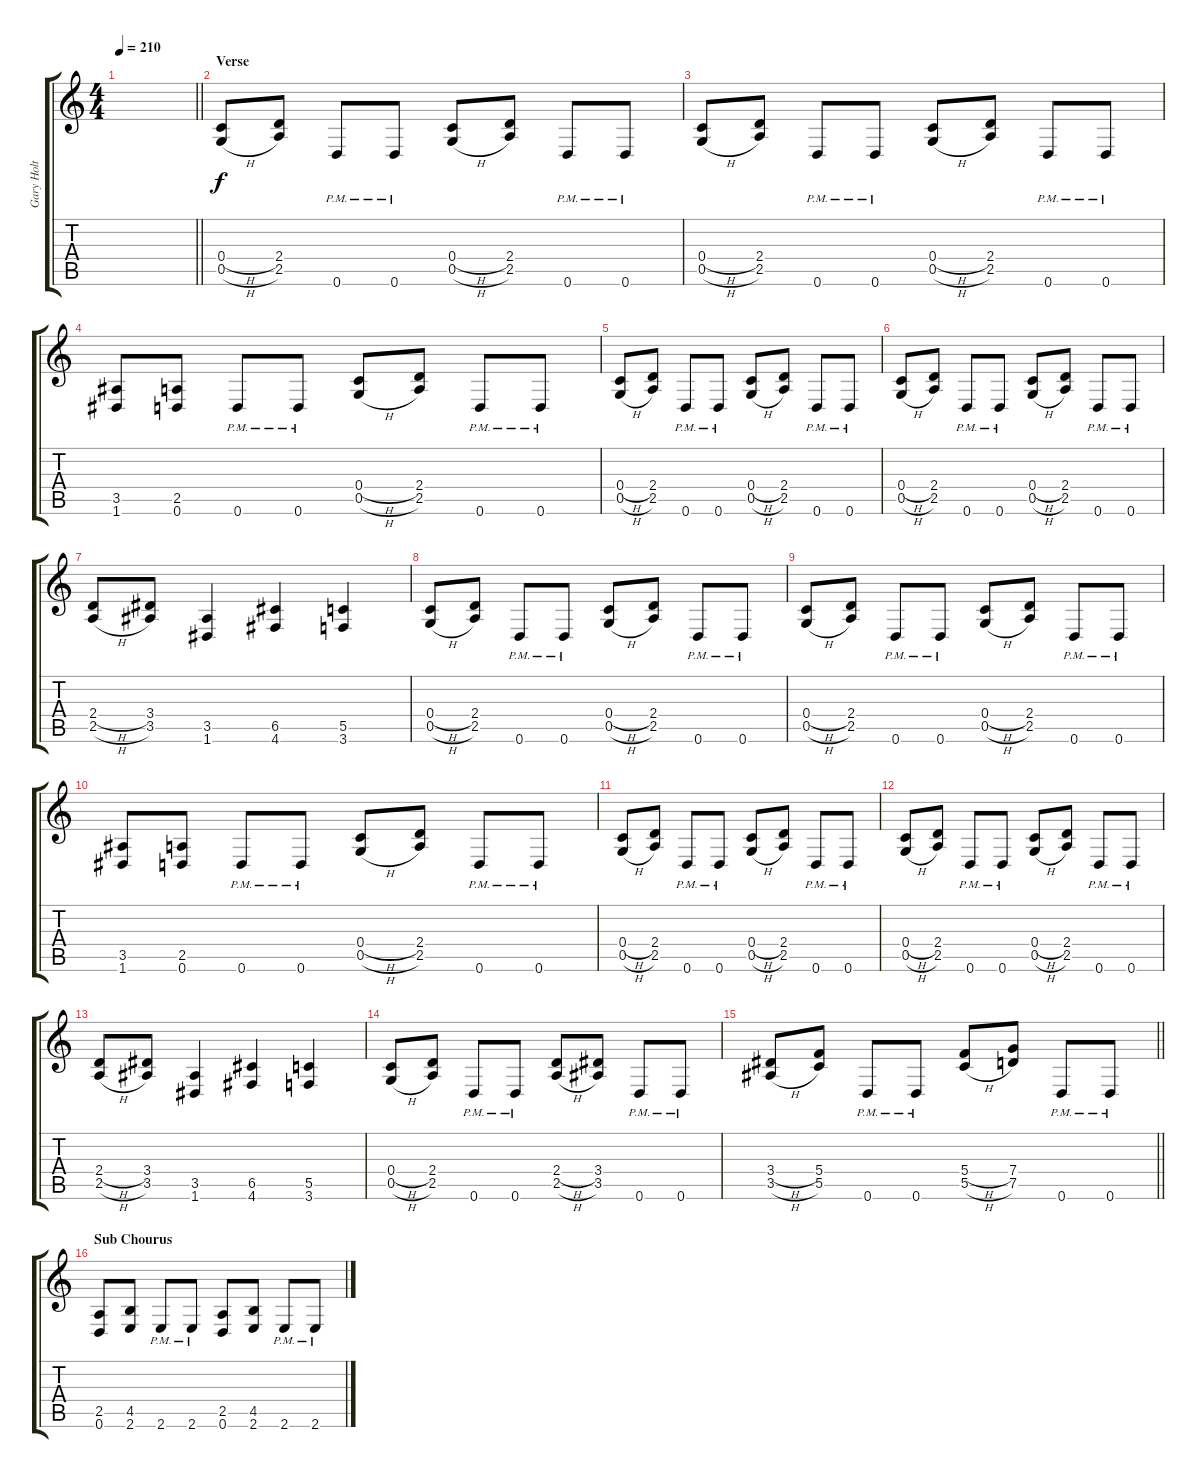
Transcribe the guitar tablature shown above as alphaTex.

\track ("Gary Holt" "Gary Holt") {instrument distortionguitar}
\staff {score tabs}
\tuning (D4 A3 F3 C3 G2 D2) {hide}
\ts (4 4)
\tempo 210
\clef g2
\barLineRight lightlight
\ks c
|
\section ("" "Verse")
(0.4{h} 0.5{h}).8 (2.4 2.5).8 0.6{pm}.8 0.6{pm}.8 (0.4{h} 0.5{h}).8 (2.4 2.5).8 0.6{pm}.8 0.6{pm}.8 |
(0.4{h} 0.5{h}).8 (2.4 2.5).8 0.6{pm}.8 0.6{pm}.8 (0.4{h} 0.5{h}).8 (2.4 2.5).8 0.6{pm}.8 0.6{pm}.8 |
(3.5 1.6).8 (2.5 0.6).8 0.6{pm}.8 0.6{pm}.8 (0.4{h} 0.5{h}).8 (2.4 2.5).8 0.6{pm}.8 0.6{pm}.8 |
(0.4{h} 0.5{h}).8 (2.4 2.5).8 0.6{pm}.8 0.6{pm}.8 (0.4{h} 0.5{h}).8 (2.4 2.5).8 0.6{pm}.8 0.6{pm}.8 |
(0.4{h} 0.5{h}).8 (2.4 2.5).8 0.6{pm}.8 0.6{pm}.8 (0.4{h} 0.5{h}).8 (2.4 2.5).8 0.6{pm}.8 0.6{pm}.8 |
(2.4{h} 2.5{h}).8 (3.4 3.5).8 (3.5 1.6).4 (6.5 4.6).4 (5.5 3.6).4 |
(0.4{h} 0.5{h}).8 (2.4 2.5).8 0.6{pm}.8 0.6{pm}.8 (0.4{h} 0.5{h}).8 (2.4 2.5).8 0.6{pm}.8 0.6{pm}.8 |
(0.4{h} 0.5{h}).8 (2.4 2.5).8 0.6{pm}.8 0.6{pm}.8 (0.4{h} 0.5{h}).8 (2.4 2.5).8 0.6{pm}.8 0.6{pm}.8 |
(3.5 1.6).8 (2.5 0.6).8 0.6{pm}.8 0.6{pm}.8 (0.4{h} 0.5{h}).8 (2.4 2.5).8 0.6{pm}.8 0.6{pm}.8 |
(0.4{h} 0.5{h}).8 (2.4 2.5).8 0.6{pm}.8 0.6{pm}.8 (0.4{h} 0.5{h}).8 (2.4 2.5).8 0.6{pm}.8 0.6{pm}.8 |
(0.4{h} 0.5{h}).8 (2.4 2.5).8 0.6{pm}.8 0.6{pm}.8 (0.4{h} 0.5{h}).8 (2.4 2.5).8 0.6{pm}.8 0.6{pm}.8 |
(2.4{h} 2.5{h}).8 (3.4 3.5).8 (3.5 1.6).4 (6.5 4.6).4 (5.5 3.6).4 |
(0.4{h} 0.5{h}).8 (2.4 2.5).8 0.6{pm}.8 0.6{pm}.8 (2.4{h} 2.5{h}).8 (3.4 3.5).8 0.6{pm}.8 0.6{pm}.8 |
\barLineRight lightlight
(3.4{h} 3.5{h}).8 (5.4 5.5).8 0.6{pm}.8 0.6{pm}.8 (5.4{h} 5.5{h}).8 (7.4 7.5).8 0.6{pm}.8 0.6{pm}.8 |
\section ("" "Sub Chourus")
(2.5 0.6).8 (4.5 2.6).8 2.6{pm}.8 2.6{pm}.8 (2.5 0.6).8 (4.5 2.6).8 2.6{pm}.8 2.6{pm}.8
